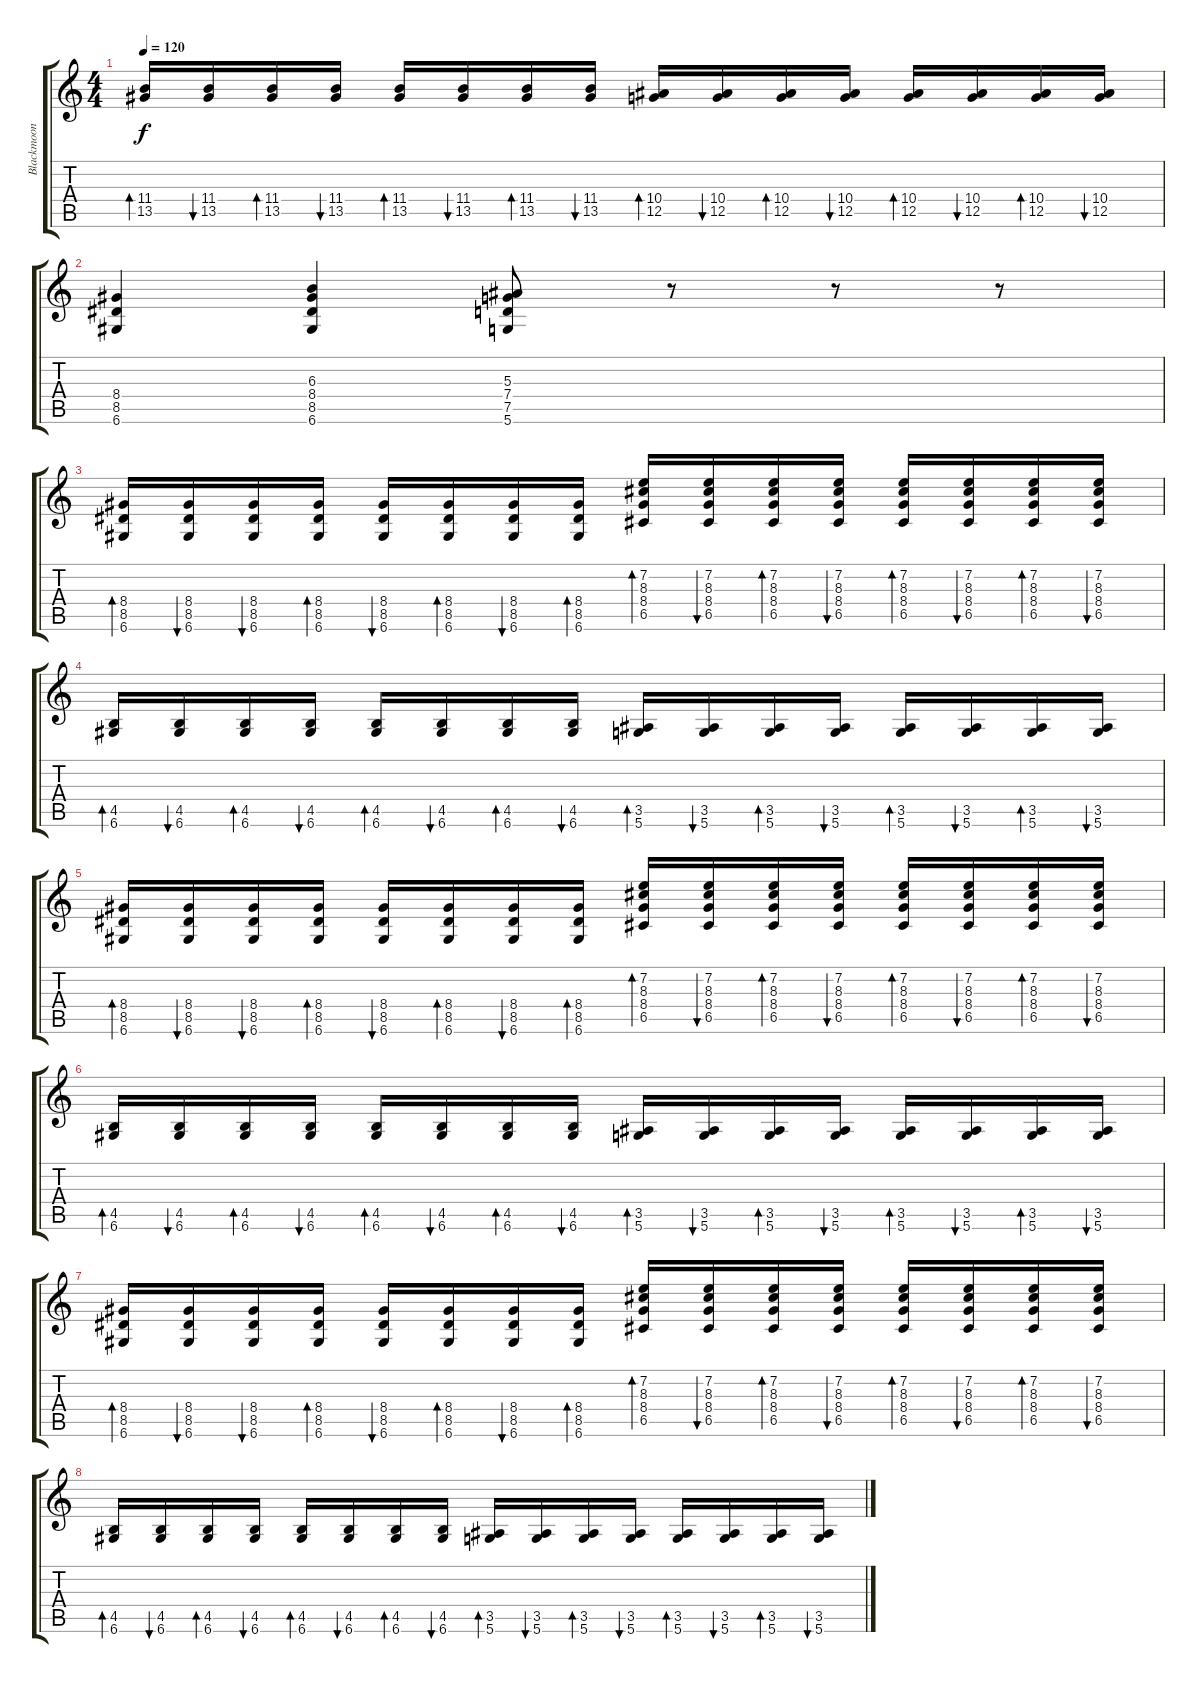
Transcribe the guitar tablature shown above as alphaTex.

\track ("Blackmoon" "Blackmoon") {instrument distortionguitar}
\staff {score tabs}
\tuning (D4 A3 F3 C3 G2 D2) {hide}
\ts (4 4)
\tempo 120
\clef g2
\ks c
(11.4 13.5).16{bd 30 dy f} (11.4 13.5).16{bu 30} (11.4 13.5).16{bd 30} (11.4 13.5).16{bu 30} (11.4 13.5).16{bd 30} (11.4 13.5).16{bu 30} (11.4 13.5).16{bd 30} (11.4 13.5).16{bu 30} (10.4 12.5).16{bd 30} (10.4 12.5).16{bu 30} (10.4 12.5).16{bd 30} (10.4 12.5).16{bu 30} (10.4 12.5).16{bd 30} (10.4 12.5).16{bu 30} (10.4 12.5).16{bd 30} (10.4 12.5).16{bu 30} |
(8.4 8.5 6.6).4 (6.3 8.4 8.5 6.6).4 (5.3 7.4 7.5 5.6).8 r.8 r.8 r.8 |
(8.4 8.5 6.6).16{bd 60} (8.4 8.5 6.6).16{bu 60} (8.4 8.5 6.6).16{bu 60} (8.4 8.5 6.6).16{bd 60} (8.4 8.5 6.6).16{bu 60} (8.4 8.5 6.6).16{bd 60} (8.4 8.5 6.6).16{bu 60} (8.4 8.5 6.6).16{bd 60} (7.2 8.3 8.4 6.5).16{bd 60} (7.2 8.3 8.4 6.5).16{bu 60} (7.2 8.3 8.4 6.5).16{bd 60} (7.2 8.3 8.4 6.5).16{bu 60} (7.2 8.3 8.4 6.5).16{bd 60} (7.2 8.3 8.4 6.5).16{bu 60} (7.2 8.3 8.4 6.5).16{bd 60} (7.2 8.3 8.4 6.5).16{bu 60} |
(4.5 6.6).16{bd 60} (4.5 6.6).16{bu 60} (4.5 6.6).16{bd 60} (4.5 6.6).16{bu 60} (4.5 6.6).16{bd 60} (4.5 6.6).16{bu 60} (4.5 6.6).16{bd 60} (4.5 6.6).16{bu 60} (3.5 5.6).16{bd 60} (3.5 5.6).16{bu 60} (3.5 5.6).16{bd 60} (3.5 5.6).16{bu 60} (3.5 5.6).16{bd 60} (3.5 5.6).16{bu 60} (3.5 5.6).16{bd 60} (3.5 5.6).16{bu 60} |
(8.4 8.5 6.6).16{bd 60} (8.4 8.5 6.6).16{bu 60} (8.4 8.5 6.6).16{bu 60} (8.4 8.5 6.6).16{bd 60} (8.4 8.5 6.6).16{bu 60} (8.4 8.5 6.6).16{bd 60} (8.4 8.5 6.6).16{bu 60} (8.4 8.5 6.6).16{bd 60} (7.2 8.3 8.4 6.5).16{bd 60} (7.2 8.3 8.4 6.5).16{bu 60} (7.2 8.3 8.4 6.5).16{bd 60} (7.2 8.3 8.4 6.5).16{bu 60} (7.2 8.3 8.4 6.5).16{bd 60} (7.2 8.3 8.4 6.5).16{bu 60} (7.2 8.3 8.4 6.5).16{bd 60} (7.2 8.3 8.4 6.5).16{bu 60} |
(4.5 6.6).16{bd 60} (4.5 6.6).16{bu 60} (4.5 6.6).16{bd 60} (4.5 6.6).16{bu 60} (4.5 6.6).16{bd 60} (4.5 6.6).16{bu 60} (4.5 6.6).16{bd 60} (4.5 6.6).16{bu 60} (3.5 5.6).16{bd 60} (3.5 5.6).16{bu 60} (3.5 5.6).16{bd 60} (3.5 5.6).16{bu 60} (3.5 5.6).16{bd 60} (3.5 5.6).16{bu 60} (3.5 5.6).16{bd 60} (3.5 5.6).16{bu 60} |
(8.4 8.5 6.6).16{bd 60} (8.4 8.5 6.6).16{bu 60} (8.4 8.5 6.6).16{bu 60} (8.4 8.5 6.6).16{bd 60} (8.4 8.5 6.6).16{bu 60} (8.4 8.5 6.6).16{bd 60} (8.4 8.5 6.6).16{bu 60} (8.4 8.5 6.6).16{bd 60} (7.2 8.3 8.4 6.5).16{bd 60} (7.2 8.3 8.4 6.5).16{bu 60} (7.2 8.3 8.4 6.5).16{bd 60} (7.2 8.3 8.4 6.5).16{bu 60} (7.2 8.3 8.4 6.5).16{bd 60} (7.2 8.3 8.4 6.5).16{bu 60} (7.2 8.3 8.4 6.5).16{bd 60} (7.2 8.3 8.4 6.5).16{bu 60} |
(4.5 6.6).16{bd 60} (4.5 6.6).16{bu 60} (4.5 6.6).16{bd 60} (4.5 6.6).16{bu 60} (4.5 6.6).16{bd 60} (4.5 6.6).16{bu 60} (4.5 6.6).16{bd 60} (4.5 6.6).16{bu 60} (3.5 5.6).16{bd 60} (3.5 5.6).16{bu 60} (3.5 5.6).16{bd 60} (3.5 5.6).16{bu 60} (3.5 5.6).16{bd 60} (3.5 5.6).16{bu 60} (3.5 5.6).16{bd 60} (3.5 5.6).16{bu 60}
